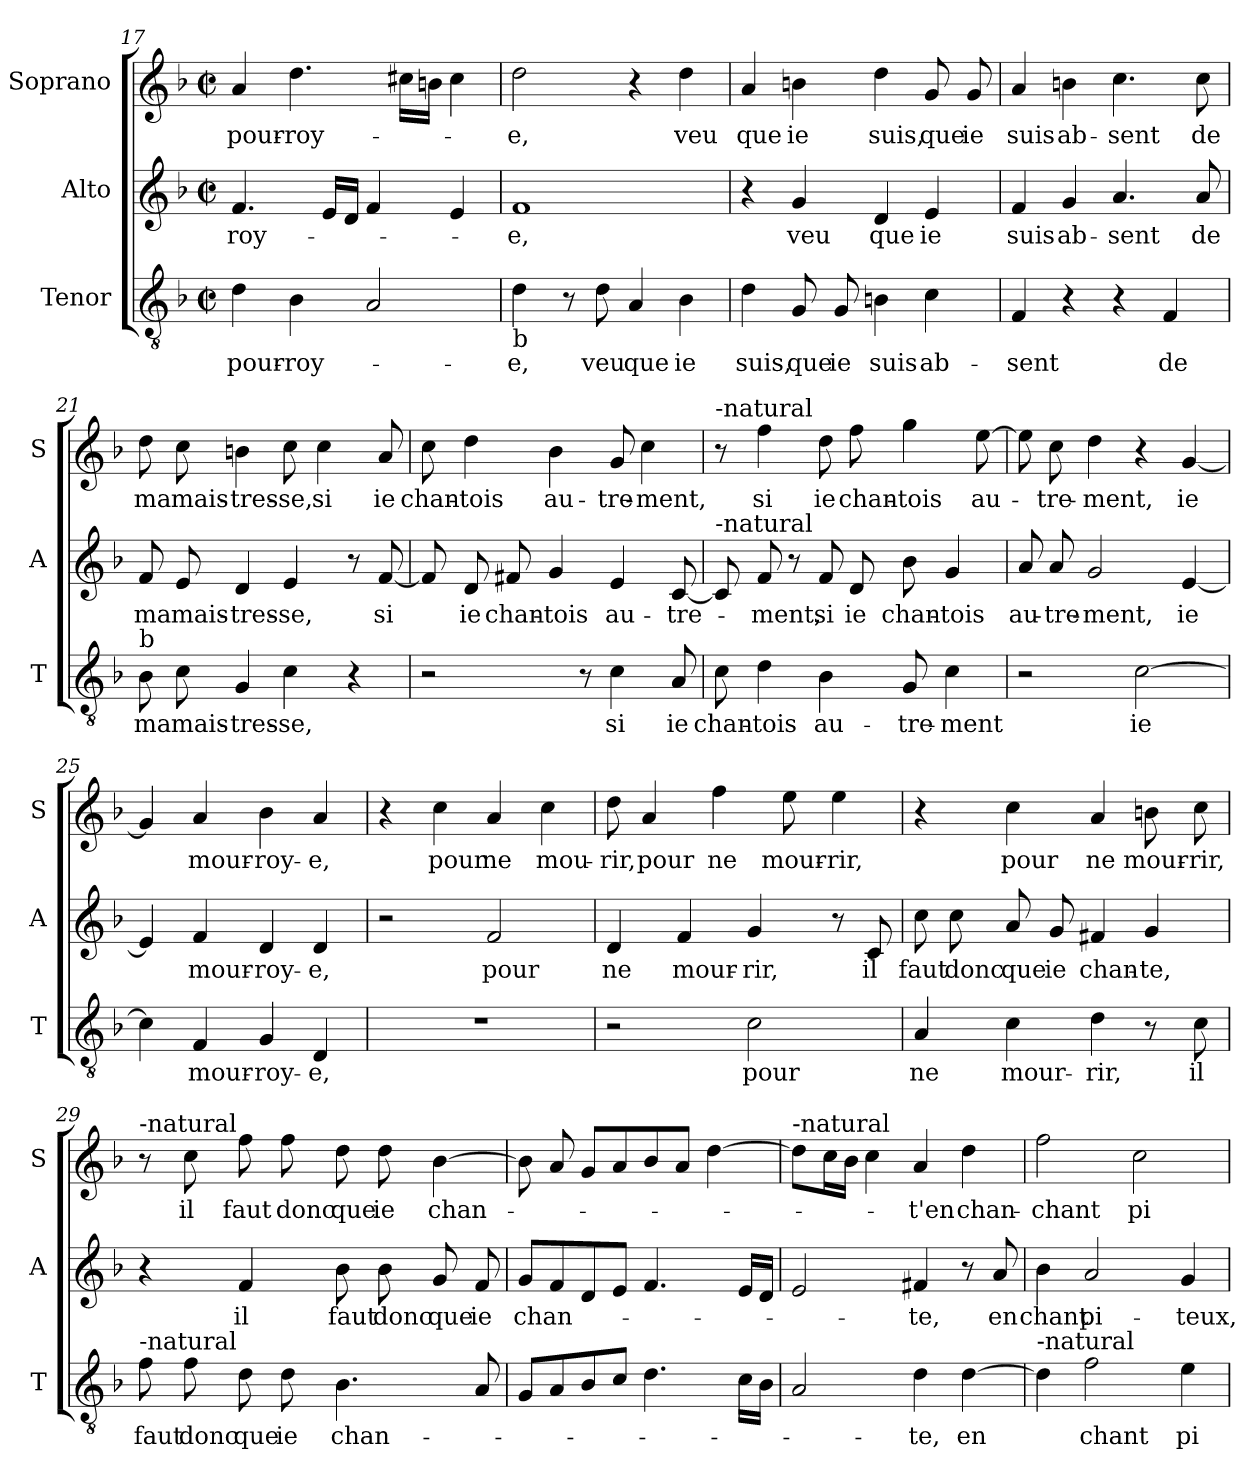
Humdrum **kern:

**kern	**text	**kern	**text	**kern	**text
*part3	*part3	*part2	*part2	*part1	*part1
*staff3	*staff3	*staff2	*staff2	*staff1	*staff1
*I"Tenor	*	*I"Alto	*	*I"Soprano	*
*I'T	*	*I'A	*	*I'S	*
*clefGv2	*	*clefG2	*	*clefG2	*
*k[b-]	*	*k[b-]	*	*k[b-]	*
*F:	*	*F:	*	*F:	*
*M2/2	*	*M2/2	*	*M2/2	*
*met(c|)	*	*met(c|)	*	*met(c|)	*
=17	=17	=17	=17	=17	=17
!	!LO:LY:b	!	!LO:LY:b	!	!LO:LY:b
4d\	pour-	4.f/	-roy-	4a/	pour-
!	!LO:LY:b	!	!	!	!LO:LY:b
4B-\	-roy-	.	.	4.dd\	-roy-
.	.	16e/LL	.	.	.
.	.	16d/JJ	.	.	.
2A/	.	4f/	.	.	.
.	.	.	.	16cc#X\LL	.
.	.	.	.	16bn\JJ	.
.	.	4e/	.	4cc#\	.
=18	=18	=18	=18	=18	=18
!LO:TX:b:t=b	!	!	!	!	!
!	!LO:LY:b	!	!LO:LY:b	!	!LO:LY:b
4d\	-e,	1f	-e,	2dd\	-e,
8r	.	.	.	.	.
!	!LO:LY:b	!	!	!	!
8d\	veu	.	.	.	.
!	!LO:LY:b	!	!	!	!
4A/	que	.	.	4r	.
!	!LO:LY:b	!	!	!	!LO:LY:b
4B-\	ie	.	.	4dd\	veu
=19	=19	=19	=19	=19	=19
!	!LO:LY:b	!	!	!	!LO:LY:b
4d\	suis,	4r	.	4a/	que
!	!LO:LY:b	!	!LO:LY:b	!	!LO:LY:b
8G/	que	4g/	veu	4bn\	ie
!	!LO:LY:b	!	!	!	!
8G/	ie	.	.	.	.
!	!LO:LY:b	!	!LO:LY:b	!	!LO:LY:b
4Bn\	suis	4d/	que	4dd\	suis,
!	!LO:LY:b	!	!LO:LY:b	!	!LO:LY:b
4c\	ab-	4e/	ie	8g/	que
!	!	!	!	!	!LO:LY:b
.	.	.	.	8g/	ie
!!LO:LB:g=z
=20	=20	=20	=20	=20	=20
!	!LO:LY:b	!	!LO:LY:b	!	!LO:LY:b
4F/	-sent	4f/	suis	4a/	suis
!	!	!	!LO:LY:b	!	!LO:LY:b
4r	.	4g/	ab-	4bn\	ab-
!	!	!	!LO:LY:b	!	!LO:LY:b
4r	.	4.a/	-sent	4.cc\	-sent
!	!LO:LY:b	!	!	!	!
4F/	de	.	.	.	.
!	!	!	!LO:LY:b	!	!LO:LY:b
.	.	8a/	de	8cc\	de
=21	=21	=21	=21	=21	=21
!LO:TX:a:t=b	!	!	!	!	!
!	!LO:LY:b	!	!LO:LY:b	!	!LO:LY:b
8B-\	ma	8f/	ma	8dd\	ma
!	!LO:LY:b	!	!LO:LY:b	!	!LO:LY:b
8c\	mais-	8e/	mais-	8cc\	mais-
!	!LO:LY:b	!	!LO:LY:b	!	!LO:LY:b
4G/	-tres-	4d/	-tres-	4bn\	-tres-
!	!LO:LY:b	!	!LO:LY:b	!	!LO:LY:b
4c\	-se,	4e/	-se,	8cc\	-se,
!	!	!	!	!	!LO:LY:b
.	.	.	.	4cc\	si
4r	.	8r	.	.	.
!	!	!	!LO:LY:b	!	!LO:LY:b
.	.	[8f/	si	8a/	ie
=22	=22	=22	=22	=22	=22
!	!	!	!	!	!LO:LY:b
2r	.	8f/]	.	8cc\	chan-
!	!	!	!LO:LY:b	!	!LO:LY:b
.	.	8d/	ie	4dd\	-tois
!	!	!	!LO:LY:b	!	!
.	.	8f#X/	chan-	.	.
!	!	!	!LO:LY:b	!	!LO:LY:b
.	.	4g/	-tois	4b-\	au-
8r	.	.	.	.	.
!	!LO:LY:b	!	!LO:LY:b	!	!LO:LY:b
4c\	si	4e/	au-	8g/	-tre-
!	!	!	!	!	!LO:LY:b
.	.	.	.	4cc\	-ment,
!	!LO:LY:b	!	!LO:LY:b	!	!
8A/	ie	[8c/	-tre-	.	.
=23	=23	=23	=23	=23	=23
!	!	!	!	!LO:TX:a:t=-natural	!
!	!	!LO:TX:a:t=-natural	!	!	!
!	!LO:LY:b	!	!	!	!
8c\	chan-	8c/]	.	8r	.
!	!LO:LY:b	!	!LO:LY:b	!	!LO:LY:b
4d\	-tois	8f/	-ment,	4ff\	si
.	.	8r	.	.	.
!	!LO:LY:b	!	!LO:LY:b	!	!LO:LY:b
4B-\	au-	8f/	si	8dd\	ie
!	!	!	!LO:LY:b	!	!LO:LY:b
.	.	8d/	ie	8ff\	chan-
!	!LO:LY:b	!	!LO:LY:b	!	!LO:LY:b
8G/	-tre-	8b-\	chan-	4gg\	-tois
!	!LO:LY:b	!	!LO:LY:b	!	!
4c\	-ment	4g/	-tois	.	.
!	!	!	!	!	!LO:LY:b
.	.	.	.	[8ee\	au-
!!LO:LB:g=z
=24	=24	=24	=24	=24	=24
!	!	!	!LO:LY:b	!	!
2r	.	8a/	au-	8ee\]	.
!	!	!	!LO:LY:b	!	!LO:LY:b
.	.	8a/	-tre-	8cc\	-tre-
!	!	!	!LO:LY:b	!	!LO:LY:b
.	.	2g/	-ment,	4dd\	-ment,
!	!LO:LY:b	!	!	!	!
[2c\	ie	.	.	4r	.
!	!	!	!LO:LY:b	!	!LO:LY:b
.	.	[4e/	ie	[4g/	ie
=25	=25	=25	=25	=25	=25
4c\]	.	4e/]	.	4g/]	.
!	!LO:LY:b	!	!LO:LY:b	!	!LO:LY:b
4F/	mour-	4f/	mour-	4a/	mour-
!	!LO:LY:b	!	!LO:LY:b	!	!LO:LY:b
4G/	-roy-	4d/	-roy-	4b-\	-roy-
!	!LO:LY:b	!	!LO:LY:b	!	!LO:LY:b
4D/	-e,	4d/	-e,	4a/	-e,
=26	=26	=26	=26	=26	=26
1r	.	2r	.	4r	.
!	!	!	!	!	!LO:LY:b
.	.	.	.	4cc\	pour
!	!	!	!LO:LY:b	!	!LO:LY:b
.	.	2f/	pour	4a/	ne
!	!	!	!	!	!LO:LY:b
.	.	.	.	4cc\	mou-
=27	=27	=27	=27	=27	=27
!	!	!	!LO:LY:b	!	!LO:LY:b
2r	.	4d/	ne	8dd\	-rir,
!	!	!	!	!	!LO:LY:b
.	.	.	.	4a/	pour
!	!	!	!LO:LY:b	!	!
.	.	4f/	mour-	.	.
!	!	!	!	!	!LO:LY:b
.	.	.	.	4ff\	ne
!	!LO:LY:b	!	!LO:LY:b	!	!
2c\	pour	4g/	-rir,	.	.
!	!	!	!	!	!LO:LY:b
.	.	.	.	8ee\	mour-
!	!	!	!	!	!LO:LY:b
.	.	8r	.	4ee\	-rir,
!	!	!	!LO:LY:b	!	!
.	.	8c/	il	.	.
!!LO:LB:g=z
=28	=28	=28	=28	=28	=28
!	!LO:LY:b	!	!LO:LY:b	!	!
4A/	ne	8cc\	faut	4r	.
!	!	!	!LO:LY:b	!	!
.	.	8cc\	donc	.	.
!	!LO:LY:b	!	!LO:LY:b	!	!LO:LY:b
4c\	mour-	8a/	que	4cc\	pour
!	!	!	!LO:LY:b	!	!
.	.	8g/	ie	.	.
!	!LO:LY:b	!	!LO:LY:b	!	!LO:LY:b
4d\	-rir,	4f#X/	chan-	4a/	ne
!	!	!	!LO:LY:b	!	!LO:LY:b
8r	.	4g/	-te,	8bn\	mour-
!	!LO:LY:b	!	!	!	!LO:LY:b
8c\	il	.	.	8cc\	-rir,
=29	=29	=29	=29	=29	=29
!	!	!	!	!LO:TX:a:t=-natural	!
!LO:TX:a:t=-natural	!	!	!	!	!
!	!LO:LY:b	!	!	!	!
8f\	faut	4r	.	8r	.
!	!LO:LY:b	!	!	!	!LO:LY:b
8f\	donc	.	.	8cc\	il
!	!LO:LY:b	!	!LO:LY:b	!	!LO:LY:b
8d\	que	4f/	il	8ff\	faut
!	!LO:LY:b	!	!	!	!LO:LY:b
8d\	ie	.	.	8ff\	donc
!	!LO:LY:b	!	!LO:LY:b	!	!LO:LY:b
4.B-\	chan-	8b-\	faut	8dd\	que
!	!	!	!LO:LY:b	!	!LO:LY:b
.	.	8b-\	donc	8dd\	ie
!	!	!	!LO:LY:b	!	!LO:LY:b
.	.	8g/	que	[4b-\	chan-
!	!	!	!LO:LY:b	!	!
8A/	.	8f/	ie	.	.
=30	=30	=30	=30	=30	=30
!	!	!	!LO:LY:b	!	!
8G/L	.	8g/L	chan-	8b-\]	.
8A/	.	8f/	.	8a/	.
8B-/	.	8d/	.	8g/L	.
8c/J	.	8e/J	.	8a/	.
4.d\	.	4.f/	.	8b-/	.
.	.	.	.	8a/J	.
.	.	.	.	[4dd\	.
16c\LL	.	16e/LL	.	.	.
16B-\JJ	.	16d/JJ	.	.	.
=31	=31	=31	=31	=31	=31
!	!	!	!	!LO:TX:a:t=-natural	!
2A/	.	2e/	.	8dd\L]	.
.	.	.	.	16cc\L	.
.	.	.	.	16b-\JJ	.
.	.	.	.	4cc\	.
!	!LO:LY:b	!	!LO:LY:b	!	!LO:LY:b
4d\	-te,	4f#X/	-te,	4a/	-t'en
!	!LO:LY:b	!	!	!	!LO:LY:b
[4d\	en	8r	.	4dd\	chan-
!	!	!	!LO:LY:b	!	!
.	.	8a/	en	.	.
!!LO:PB:g=z
=32	=32	=32	=32	=32	=32
!LO:TX:a:t=-natural	!	!	!	!	!
!	!	!	!LO:LY:b	!	!LO:LY:b
4d\]	.	4b-\	chant	2ff\	-chant
!	!LO:LY:b	!	!LO:LY:b	!	!
2f\	chant	2a/	pi-	.	.
!	!	!	!	!	!LO:LY:b
.	.	.	.	2cc\	pi-
!	!LO:LY:b	!	!LO:LY:b	!	!
4e\	pi-	4g/	-teux,	.	.
=	=	=	=	=	=
*-	*-	*-	*-	*-	*-
